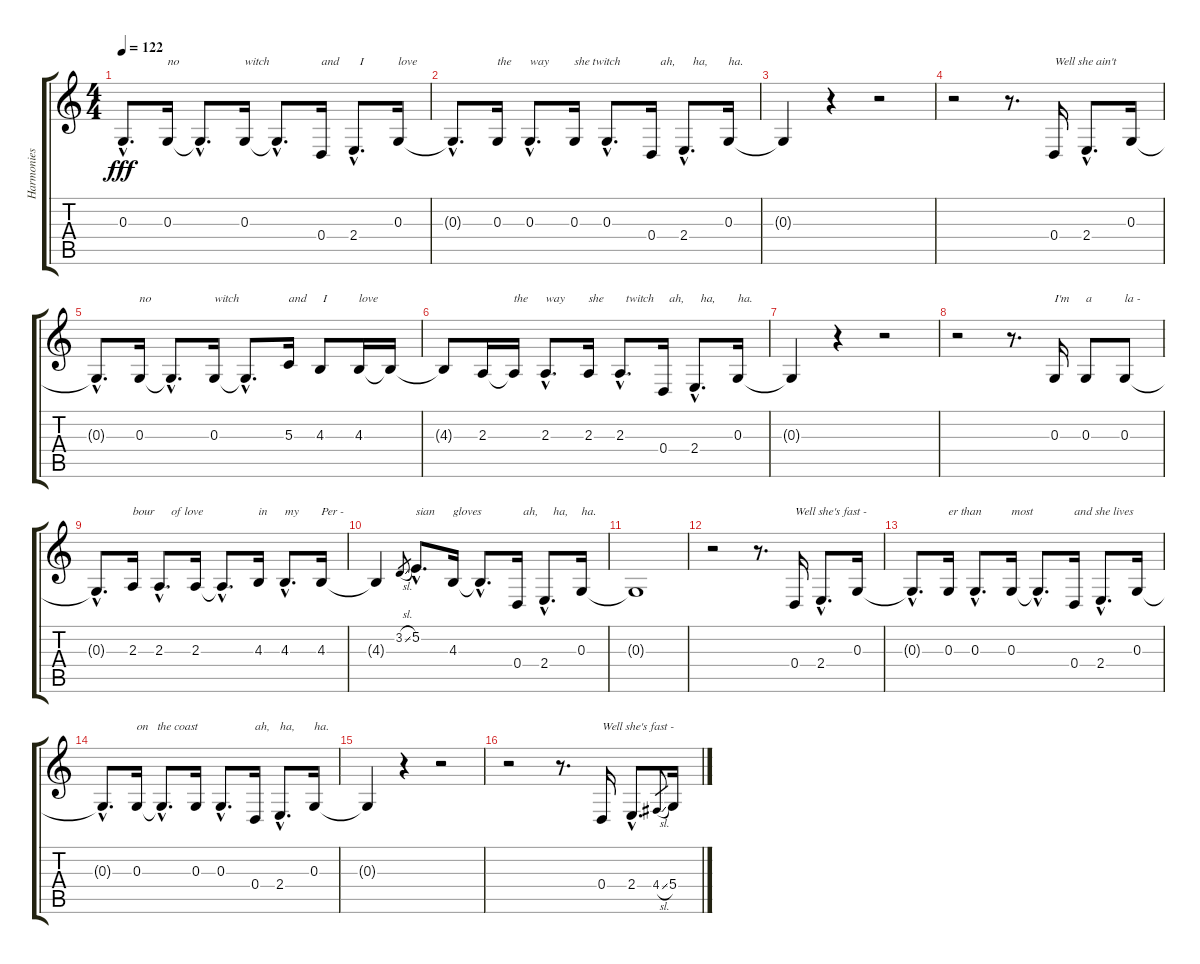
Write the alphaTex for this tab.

\track ("Harmonies" "Harmonies") {instrument altosax}
\staff {score tabs}
\tuning (E4 B3 G3 D3 A2 E2) {hide}
\ts (4 4)
\tempo 122
\clef g2
\ks c
0.3{hac t}.8{d txt " " dy fff} 0.3.16{txt "no"} 0.3{hac t}.8{d txt " "} 0.3.16{txt "witch"} 0.3{hac t}.8{d} 0.4.16{txt "and"} 2.4{hac}.8{d txt "  I"} 0.3.16{txt "love"} |
0.3{hac t}.8{d} 0.3.16{txt "the"} 0.3{hac}.8{d txt "way"} 0.3.16{txt "she twitch"} 0.3{hac}.8{d txt " "} 0.4.16{txt "   ah,"} 2.4{hac}.8{d txt "   ha,"} 0.3.16{txt "ha."} |
0.3{t}.4 r.4 r.2 |
r.2 r.8{d} 0.4.16{txt "Well she ain't"} 2.4{hac}.8{d} 0.3.16 |
0.3{hac t}.8{d txt " "} 0.3.16{txt "no"} 0.3{hac t}.8{d txt " "} 0.3.16{txt "witch"} 0.3{hac t}.8{d} 5.3.16{txt "and"} 4.3.8{txt " I"} 4.3.16{txt "love"} 4.3{t}.16{txt " "} |
4.3{t}.8 2.3.16{txt " "} 2.3{t}.16{txt "the"} 2.3{hac}.8{d txt "way"} 2.3.16{txt "she"} 2.3{hac}.8{d txt "  twitch"} 0.4.16{txt "  ah,"} 2.4{hac}.8{d txt "  ha,"} 0.3.16{txt "ha."} |
0.3{t}.4 r.4 r.2 |
r.2 r.8{d} 0.3.16{txt "I'm"} 0.3.8{txt "a"} 0.3.8{txt "la -"} |
0.3{hac t}.8{d txt " "} 2.3.16{txt "bour"} 2.3{hac}.8{d txt "    of love"} 2.3.16{txt " "} 2.3{hac t}.8{d} 4.3.16{txt "in"} 4.3{hac}.8{d txt "my"} 4.3.16{txt "Per -"} |
4.3{t}.4 3.2{sl}.8{gr} 5.2{hac}.8{d txt "sian"} 4.3.16{txt "gloves"} 4.3{hac t}.8{d} 0.4.16{txt "  ah,"} 2.4{hac}.8{d txt "   ha,"} 0.3.16{txt "ha."} |
0.3{t}.1 |
r.2 r.8{d} 0.4.16{txt "Well she's fast -"} 2.4{hac}.8{d} 0.3.16 |
0.3{hac t}.8{d txt " "} 0.3.16{txt "er than"} 0.3{hac}.8{d txt " "} 0.3.16{txt "most"} 0.3{hac t}.8{d} 0.4.16{txt "and she lives "} 2.4{hac}.8{d} 0.3.16 |
0.3{hac t}.8{d} 0.3.16{txt "on   the coast"} 0.3{hac t}.8{d txt " "} 0.3.16{txt " "} 0.3{hac}.8{d} 0.4.16{txt "ah,"} 2.4{hac}.8{d txt "ha,"} 0.3.16{txt "ha."} |
0.3{t}.4 r.4 r.2 |
r.2 r.8{d} 0.4.16{txt "Well she's fast -"} 2.4{hac}.8{d} 4.4{sl}.8{gr} 5.4.16
